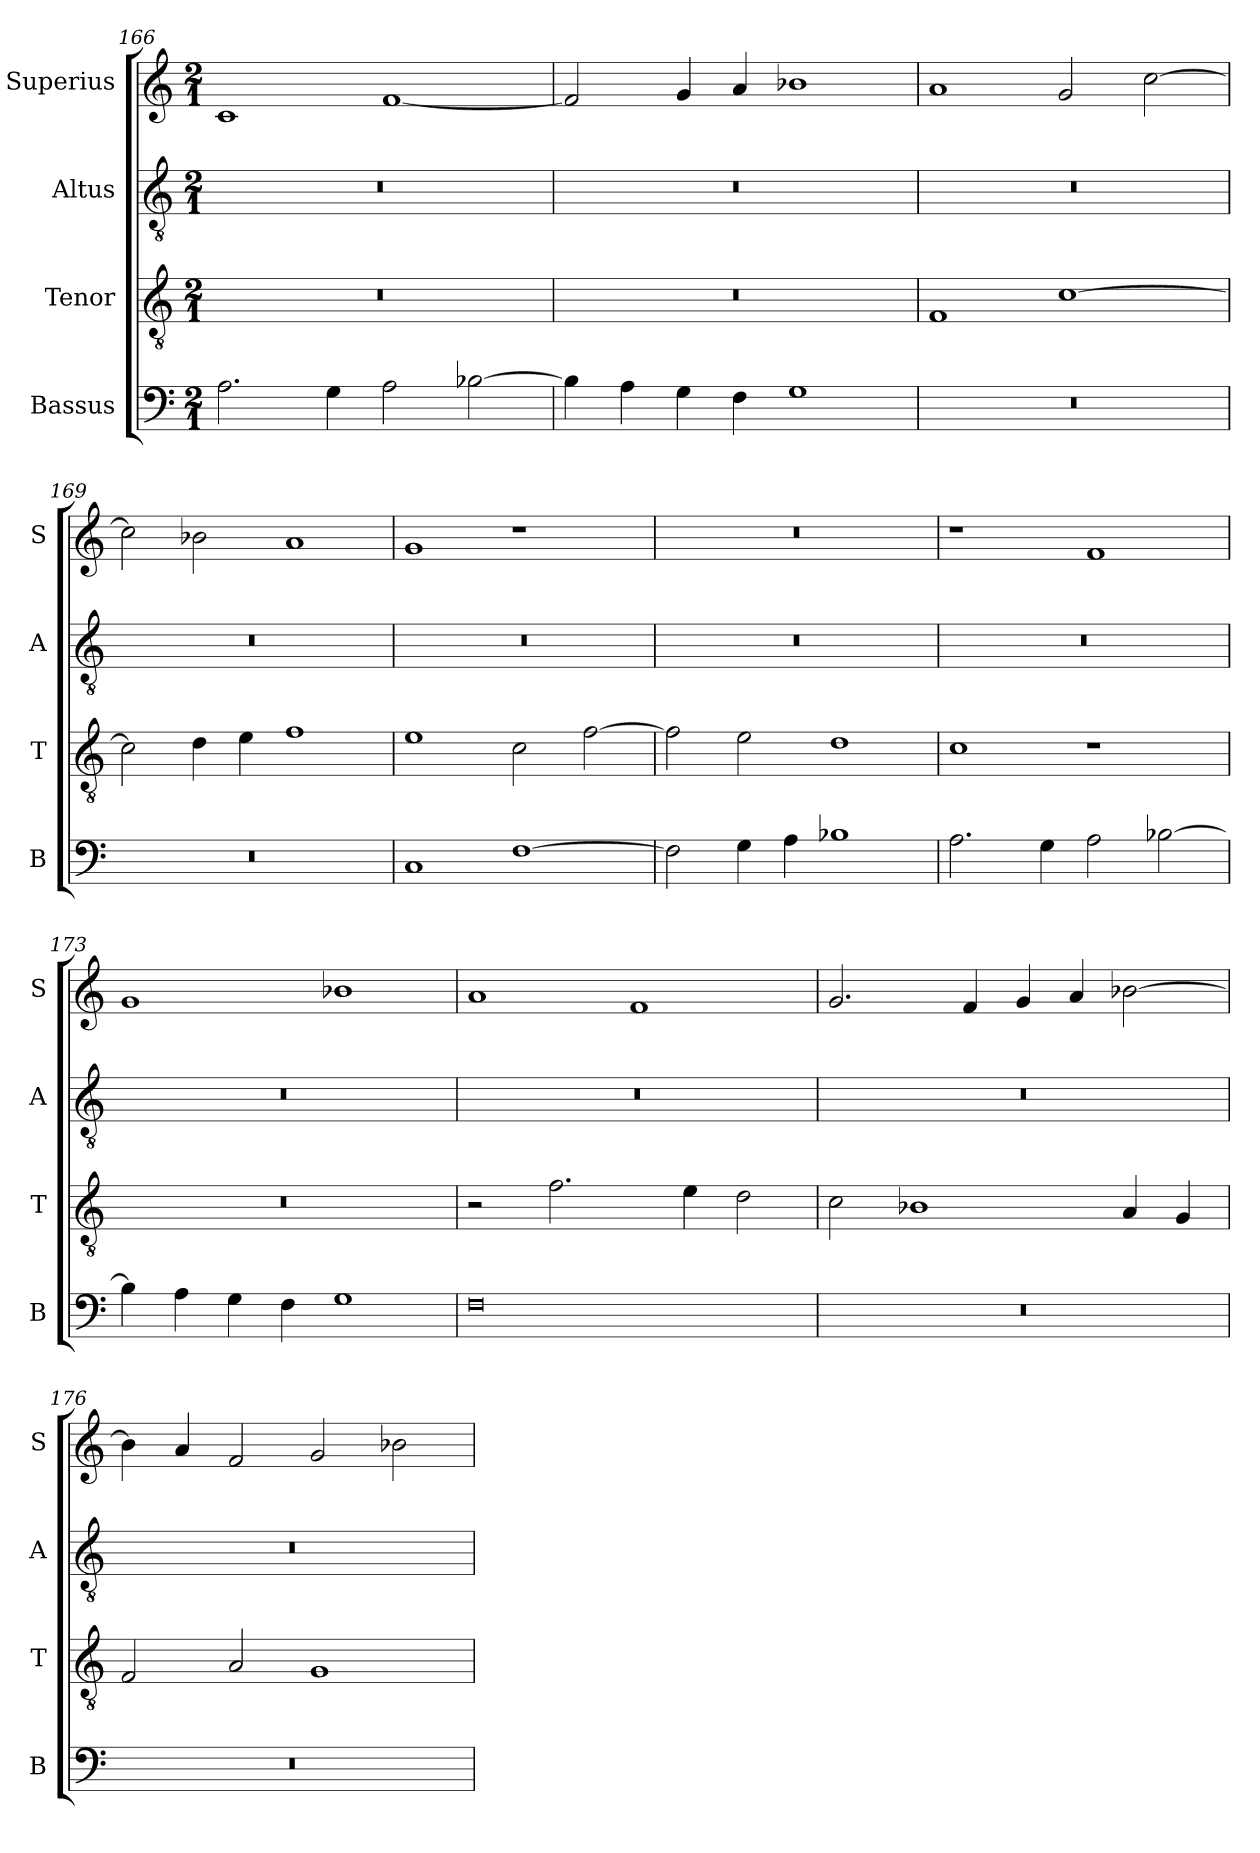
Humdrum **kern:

**kern	**kern	**kern	**kern
*part4	*part3	*part2	*part1
*staff4	*staff3	*staff2	*staff1
*I"Bassus	*I"Tenor	*I"Altus	*I"Superius
*I'B	*I'T	*I'A	*I'S
*clefF4	*clefGv2	*clefGv2	*clefG2
*k[]	*k[]	*k[]	*k[]
*M2/1	*M2/1	*M2/1	*M2/1
=166	=166	=166	=166
2.A\	0r	0r	1c
4G\	.	.	.
2A\	.	.	[1f
[2B-X\	.	.	.
=167	=167	=167	=167
4B-\]	0r	0r	2f/]
4A\	.	.	.
4G\	.	.	4g/
4F\	.	.	4a/
1G	.	.	1b-X
=168	=168	=168	=168
0r	1F	0r	1a
.	[1c	.	2g/
.	.	.	[2cc\
=169	=169	=169	=169
0r	2c\]	0r	2cc\]
.	4d\	.	2b-X\
.	4e\	.	.
.	1f	.	1a
=170	=170	=170	=170
1C	1e	0r	1g
[1F	2c\	.	1r
.	[2f\	.	.
=171	=171	=171	=171
2F\]	2f\]	0r	0r
4G\	2e\	.	.
4A\	.	.	.
1B-X	1d	.	.
=172	=172	=172	=172
2.A\	1c	0r	1r
4G\	.	.	.
2A\	1r	.	1f
[2B-X\	.	.	.
=173	=173	=173	=173
4B-\]	0r	0r	1g
4A\	.	.	.
4G\	.	.	.
4F\	.	.	.
1G	.	.	1b-X
=174	=174	=174	=174
0F	2r	0r	1a
.	2.f\	.	.
.	.	.	1f
.	4e\	.	.
.	2d\	.	.
=175	=175	=175	=175
0r	2c\	0r	2.g/
.	1B-X	.	.
.	.	.	4f/
.	.	.	4g/
.	.	.	4a/
.	4A/	.	[2b-X\
.	4G/	.	.
=176	=176	=176	=176
0r	2F/	0r	4b-\]
.	.	.	4a/
.	2A/	.	2f/
.	1G	.	2g/
.	.	.	2b-X\
=	=	=	=
*-	*-	*-	*-
